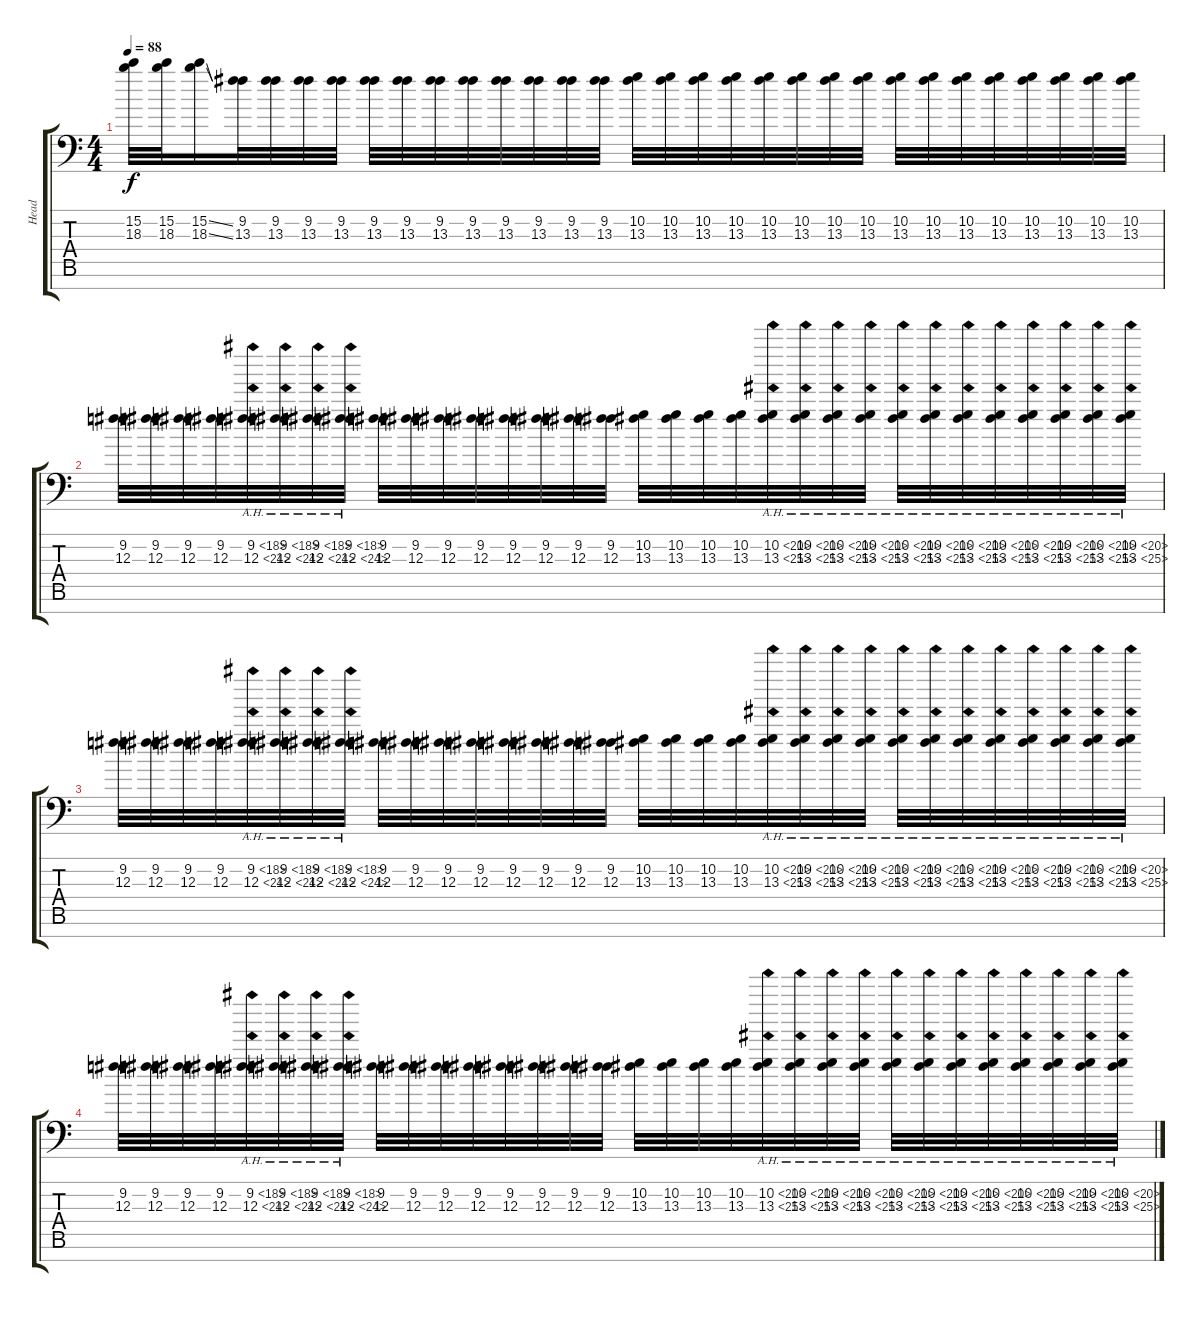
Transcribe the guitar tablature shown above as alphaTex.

\track ("Head" "Head") {instrument distortionguitar}
\staff {score tabs}
\tuning (D4 A3 F3 C3 G2 D2 A1) {hide}
\ts (4 4)
\tempo 88
\clef f4
\ks c
(15.2 18.3).32{dy f} (15.2 18.3).32 (15.2{ss} 18.3{ss}).16 (9.2 13.3).32 (9.2 13.3).32 (9.2 13.3).32 (9.2 13.3).32 (9.2 13.3).32 (9.2 13.3).32 (9.2 13.3).32 (9.2 13.3).32 (9.2 13.3).32 (9.2 13.3).32 (9.2 13.3).32 (9.2 13.3).32 (10.2 13.3).32 (10.2 13.3).32 (10.2 13.3).32 (10.2 13.3).32 (10.2 13.3).32 (10.2 13.3).32 (10.2 13.3).32 (10.2 13.3).32 (10.2 13.3).32 (10.2 13.3).32 (10.2 13.3).32 (10.2 13.3).32 (10.2 13.3).32 (10.2 13.3).32 (10.2 13.3).32 (10.2 13.3).32 |
(9.2 12.3).32 (9.2 12.3).32 (9.2 12.3).32 (9.2 12.3).32 (9.2{ah 9} 12.3{ah 12}).32 (9.2{ah 9} 12.3{ah 12}).32 (9.2{ah 9} 12.3{ah 12}).32 (9.2{ah 9} 12.3{ah 12}).32 (9.2 12.3).32 (9.2 12.3).32 (9.2 12.3).32 (9.2 12.3).32 (9.2 12.3).32 (9.2 12.3).32 (9.2 12.3).32 (9.2 12.3).32 (10.2 13.3).32 (10.2 13.3).32 (10.2 13.3).32 (10.2 13.3).32 (10.2{ah 10} 13.3{ah 12}).32 (10.2{ah 10} 13.3{ah 12}).32 (10.2{ah 10} 13.3{ah 12}).32 (10.2{ah 10} 13.3{ah 12}).32 (10.2{ah 10} 13.3{ah 12}).32 (10.2{ah 10} 13.3{ah 12}).32 (10.2{ah 10} 13.3{ah 12}).32 (10.2{ah 10} 13.3{ah 12}).32 (10.2{ah 10} 13.3{ah 12}).32 (10.2{ah 10} 13.3{ah 12}).32 (10.2{ah 10} 13.3{ah 12}).32 (10.2{ah 10} 13.3{ah 12}).32 |
(9.2 12.3).32 (9.2 12.3).32 (9.2 12.3).32 (9.2 12.3).32 (9.2{ah 9} 12.3{ah 12}).32 (9.2{ah 9} 12.3{ah 12}).32 (9.2{ah 9} 12.3{ah 12}).32 (9.2{ah 9} 12.3{ah 12}).32 (9.2 12.3).32 (9.2 12.3).32 (9.2 12.3).32 (9.2 12.3).32 (9.2 12.3).32 (9.2 12.3).32 (9.2 12.3).32 (9.2 12.3).32 (10.2 13.3).32 (10.2 13.3).32 (10.2 13.3).32 (10.2 13.3).32 (10.2{ah 10} 13.3{ah 12}).32 (10.2{ah 10} 13.3{ah 12}).32 (10.2{ah 10} 13.3{ah 12}).32 (10.2{ah 10} 13.3{ah 12}).32 (10.2{ah 10} 13.3{ah 12}).32 (10.2{ah 10} 13.3{ah 12}).32 (10.2{ah 10} 13.3{ah 12}).32 (10.2{ah 10} 13.3{ah 12}).32 (10.2{ah 10} 13.3{ah 12}).32 (10.2{ah 10} 13.3{ah 12}).32 (10.2{ah 10} 13.3{ah 12}).32 (10.2{ah 10} 13.3{ah 12}).32 |
(9.2 12.3).32 (9.2 12.3).32 (9.2 12.3).32 (9.2 12.3).32 (9.2{ah 9} 12.3{ah 12}).32 (9.2{ah 9} 12.3{ah 12}).32 (9.2{ah 9} 12.3{ah 12}).32 (9.2{ah 9} 12.3{ah 12}).32 (9.2 12.3).32 (9.2 12.3).32 (9.2 12.3).32 (9.2 12.3).32 (9.2 12.3).32 (9.2 12.3).32 (9.2 12.3).32 (9.2 12.3).32 (10.2 13.3).32 (10.2 13.3).32 (10.2 13.3).32 (10.2 13.3).32 (10.2{ah 10} 13.3{ah 12}).32 (10.2{ah 10} 13.3{ah 12}).32 (10.2{ah 10} 13.3{ah 12}).32 (10.2{ah 10} 13.3{ah 12}).32 (10.2{ah 10} 13.3{ah 12}).32 (10.2{ah 10} 13.3{ah 12}).32 (10.2{ah 10} 13.3{ah 12}).32 (10.2{ah 10} 13.3{ah 12}).32 (10.2{ah 10} 13.3{ah 12}).32 (10.2{ah 10} 13.3{ah 12}).32 (10.2{ah 10} 13.3{ah 12}).32 (10.2{ah 10} 13.3{ah 12}).32
